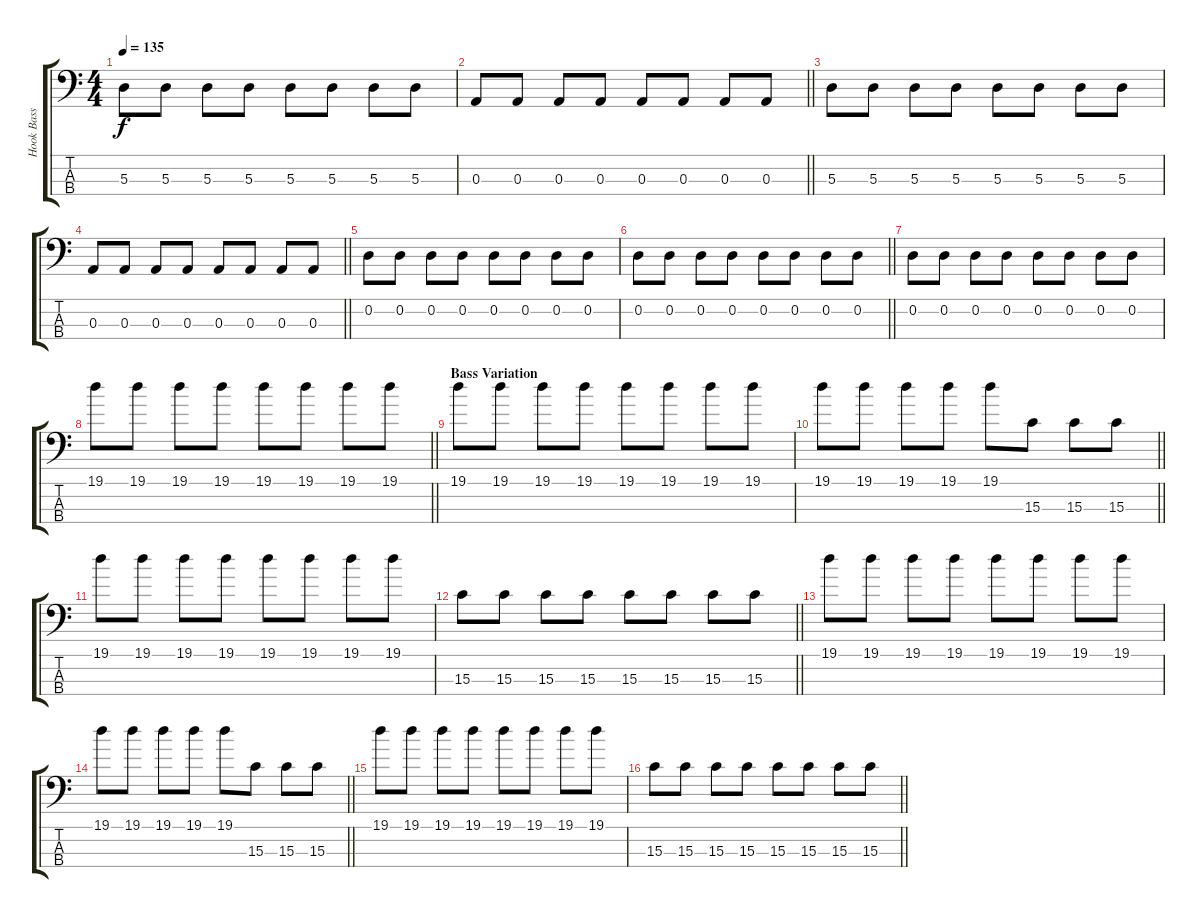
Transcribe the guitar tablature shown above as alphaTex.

\track ("Hook Bass" "Hook Bass") {instrument electricbasspick}
\staff {score tabs}
\tuning (G2 D2 A1 E1) {hide}
\ts (4 4)
\tempo 135
\clef f4
\ks c
5.3.8{dy f} 5.3.8 5.3.8 5.3.8 5.3.8 5.3.8 5.3.8 5.3.8 |
\barLineRight lightlight
0.3.8 0.3.8 0.3.8 0.3.8 0.3.8 0.3.8 0.3.8 0.3.8 |
5.3.8 5.3.8 5.3.8 5.3.8 5.3.8 5.3.8 5.3.8 5.3.8 |
\barLineRight lightlight
0.3.8 0.3.8 0.3.8 0.3.8 0.3.8 0.3.8 0.3.8 0.3.8 |
0.2.8 0.2.8 0.2.8 0.2.8 0.2.8 0.2.8 0.2.8 0.2.8 |
\barLineRight lightlight
0.2.8 0.2.8 0.2.8 0.2.8 0.2.8 0.2.8 0.2.8 0.2.8 |
0.2.8 0.2.8 0.2.8 0.2.8 0.2.8 0.2.8 0.2.8 0.2.8 |
\barLineRight lightlight
19.1.8 19.1.8 19.1.8 19.1.8 19.1.8 19.1.8 19.1.8 19.1.8 |
\section ("" "Bass Variation")
19.1.8 19.1.8 19.1.8 19.1.8 19.1.8 19.1.8 19.1.8 19.1.8 |
\barLineRight lightlight
19.1.8 19.1.8 19.1.8 19.1.8 19.1.8 15.3.8 15.3.8 15.3.8 |
19.1.8 19.1.8 19.1.8 19.1.8 19.1.8 19.1.8 19.1.8 19.1.8 |
\barLineRight lightlight
15.3.8 15.3.8 15.3.8 15.3.8 15.3.8 15.3.8 15.3.8 15.3.8 |
19.1.8 19.1.8 19.1.8 19.1.8 19.1.8 19.1.8 19.1.8 19.1.8 |
\barLineRight lightlight
19.1.8 19.1.8 19.1.8 19.1.8 19.1.8 15.3.8 15.3.8 15.3.8 |
19.1.8 19.1.8 19.1.8 19.1.8 19.1.8 19.1.8 19.1.8 19.1.8 |
\barLineRight lightlight
15.3.8 15.3.8 15.3.8 15.3.8 15.3.8 15.3.8 15.3.8 15.3.8
